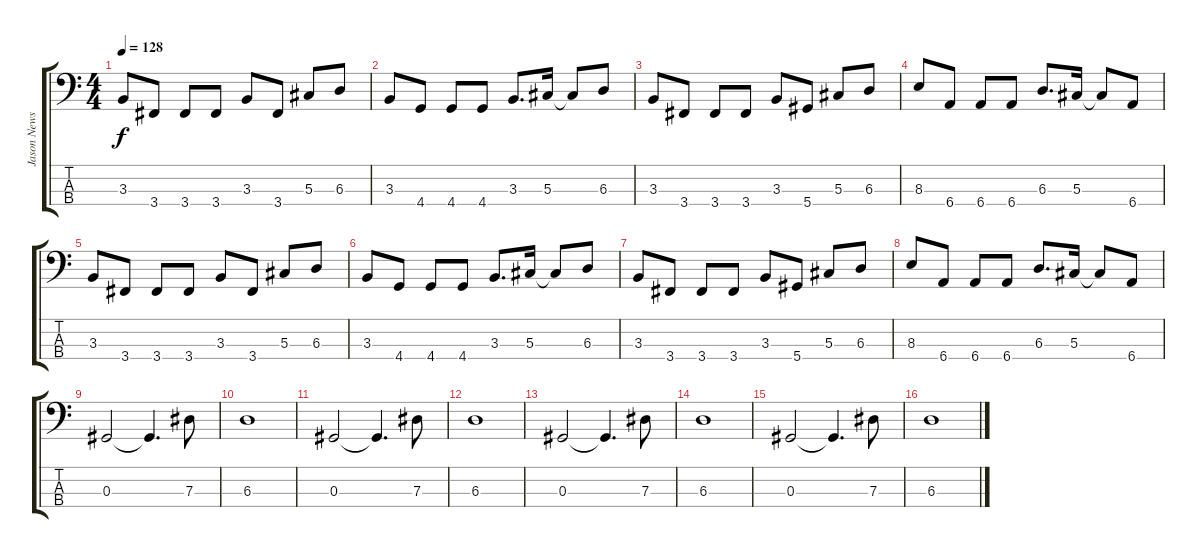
\track ("Jason Newstead" "Jason News") {instrument electricbassfinger}
\staff {score tabs}
\tuning (Gb2 Db2 Ab1 Eb1) {hide}
\ts (4 4)
\tempo 128
\clef f4
\ks c
3.3.8{dy f} 3.4.8 3.4.8 3.4.8 3.3.8 3.4.8 5.3.8 6.3.8 |
3.3.8 4.4.8 4.4.8 4.4.8 3.3.8{d} 5.3.16 5.3{t}.8 6.3.8 |
3.3.8 3.4.8 3.4.8 3.4.8 3.3.8 5.4.8 5.3.8 6.3.8 |
8.3.8 6.4.8 6.4.8 6.4.8 6.3.8{d} 5.3.16 5.3{t}.8 6.4.8 |
3.3.8 3.4.8 3.4.8 3.4.8 3.3.8 3.4.8 5.3.8 6.3.8 |
3.3.8 4.4.8 4.4.8 4.4.8 3.3.8{d} 5.3.16 5.3{t}.8 6.3.8 |
3.3.8 3.4.8 3.4.8 3.4.8 3.3.8 5.4.8 5.3.8 6.3.8 |
8.3.8 6.4.8 6.4.8 6.4.8 6.3.8{d} 5.3.16 5.3{t}.8 6.4.8 |
0.3.2 0.3{t}.4{d} 7.3.8 |
6.3.1 |
0.3.2 0.3{t}.4{d} 7.3.8 |
6.3.1 |
0.3.2 0.3{t}.4{d} 7.3.8 |
6.3.1 |
0.3.2 0.3{t}.4{d} 7.3.8 |
6.3.1
